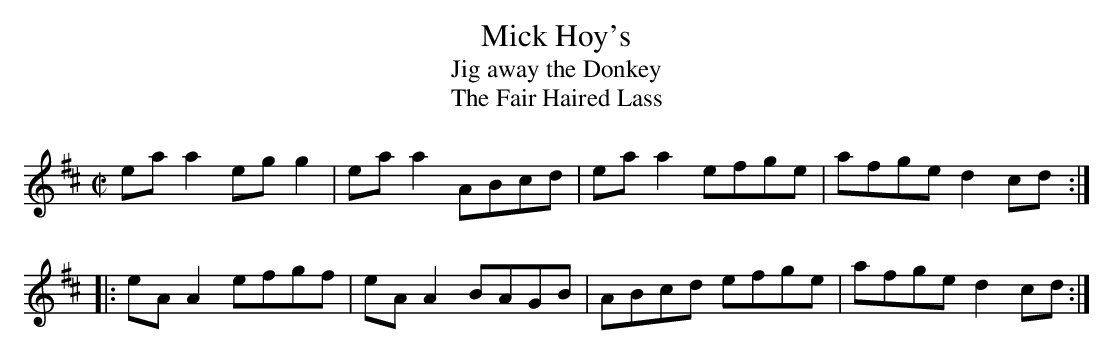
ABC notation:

X:1
T:Mick Hoy's
T:Jig away the Donkey
T:Fair Haired Lass, The
M:C|
K:Amix
eaa2 egg2|eaa2 ABcd|eaa2 efge|afge d2cd:|
|:eAA2 efgf|eAA2 BAGB|ABcd efge|afge d2cd:|
